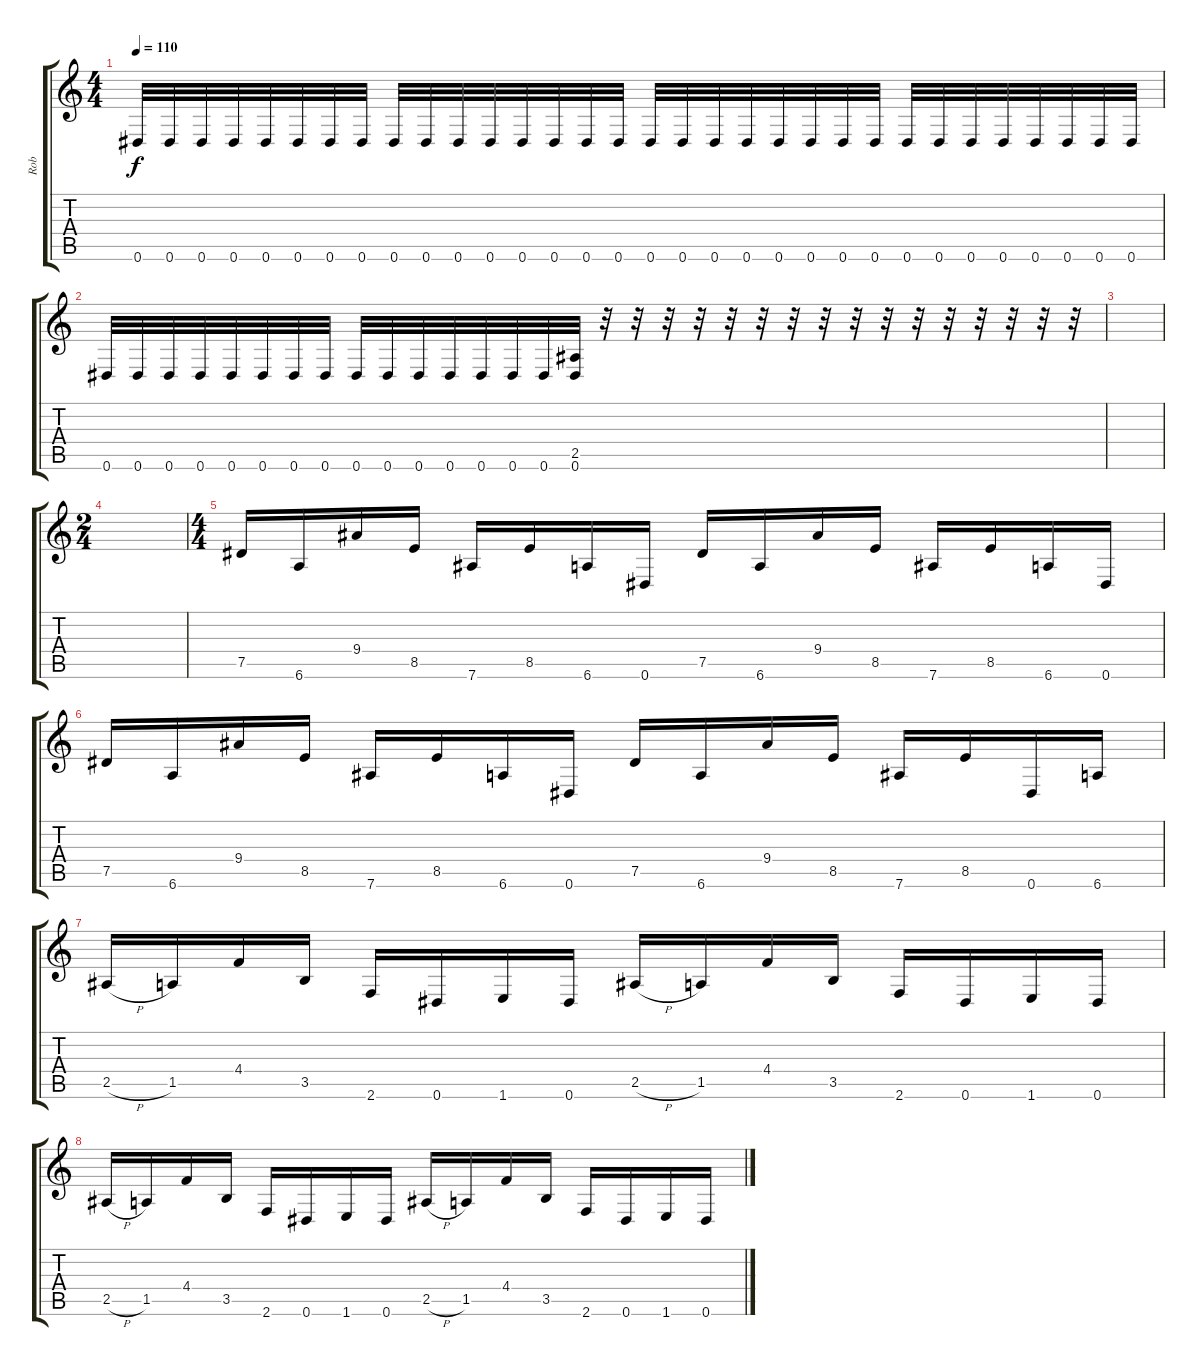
\track ("Rob" "Rob") {solo instrument distortionguitar}
\staff {score tabs}
\tuning (Eb4 Bb3 Gb3 Db3 Ab2 Eb2) {hide}
\ts (4 4)
\tempo 110
\clef g2
\ks c
0.6.32{dy f} 0.6.32 0.6.32 0.6.32 0.6.32 0.6.32 0.6.32 0.6.32 0.6.32 0.6.32 0.6.32 0.6.32 0.6.32 0.6.32 0.6.32 0.6.32 0.6.32 0.6.32 0.6.32 0.6.32 0.6.32 0.6.32 0.6.32 0.6.32 0.6.32 0.6.32 0.6.32 0.6.32 0.6.32 0.6.32 0.6.32 0.6.32 |
0.6.32 0.6.32 0.6.32 0.6.32 0.6.32 0.6.32 0.6.32 0.6.32 0.6.32 0.6.32 0.6.32 0.6.32 0.6.32 0.6.32 0.6.32 (2.5 0.6).32 r.32 r.32 r.32 r.32 r.32 r.32 r.32 r.32 r.32 r.32 r.32 r.32 r.32 r.32 r.32 r.32 |
|
\ts (2 4)
|
\ts (4 4)
7.5.16 6.6.16 9.4.16 8.5.16 7.6.16 8.5.16 6.6.16 0.6.16 7.5.16 6.6.16 9.4.16 8.5.16 7.6.16 8.5.16 6.6.16 0.6.16 |
7.5.16 6.6.16 9.4.16 8.5.16 7.6.16 8.5.16 6.6.16 0.6.16 7.5.16 6.6.16 9.4.16 8.5.16 7.6.16 8.5.16 0.6.16 6.6.16 |
2.5{h}.16 1.5.16 4.4.16 3.5.16 2.6.16 0.6.16 1.6.16 0.6.16 2.5{h}.16 1.5.16 4.4.16 3.5.16 2.6.16 0.6.16 1.6.16 0.6.16 |
2.5{h}.16 1.5.16 4.4.16 3.5.16 2.6.16 0.6.16 1.6.16 0.6.16 2.5{h}.16 1.5.16 4.4.16 3.5.16 2.6.16 0.6.16 1.6.16 0.6.16
